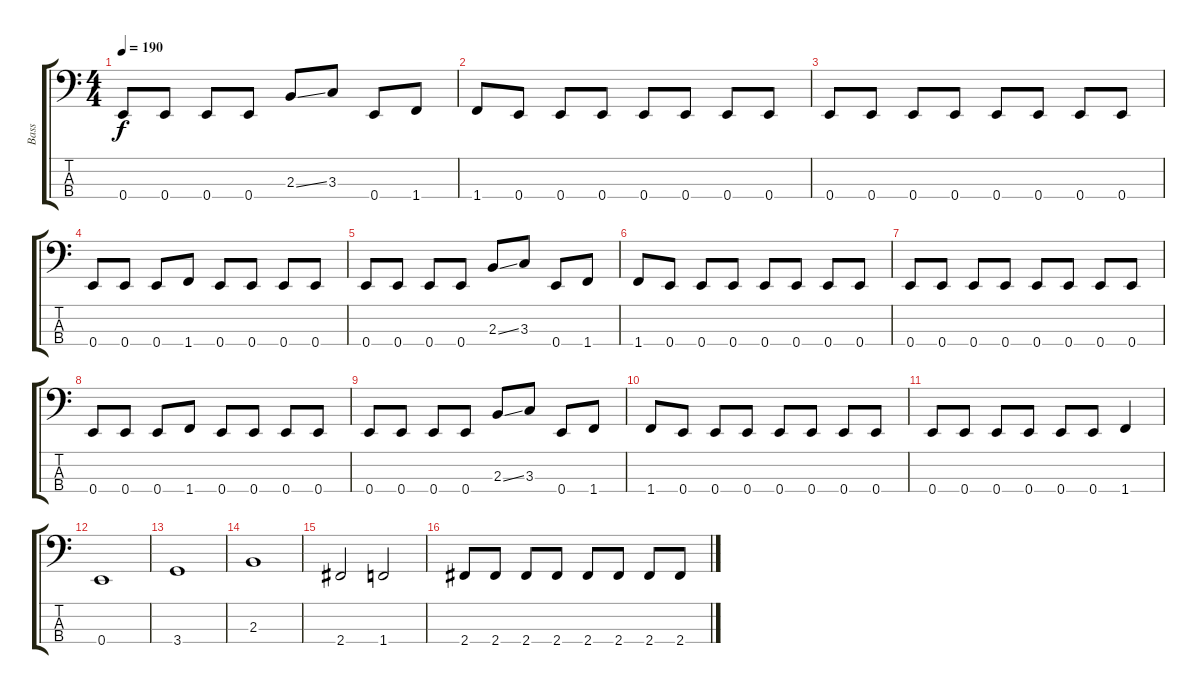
\track ("Bass" "Bass") {instrument electricbassfinger}
\staff {score tabs}
\tuning (G2 D2 A1 E1) {hide}
\ts (4 4)
\tempo 190
\clef f4
\ks c
0.4.8{dy f} 0.4.8 0.4.8 0.4.8 2.3{ss}.8 3.3.8 0.4.8 1.4.8 |
1.4.8 0.4.8 0.4.8 0.4.8 0.4.8 0.4.8 0.4.8 0.4.8 |
0.4.8 0.4.8 0.4.8 0.4.8 0.4.8 0.4.8 0.4.8 0.4.8 |
0.4.8 0.4.8 0.4.8 1.4.8 0.4.8 0.4.8 0.4.8 0.4.8 |
0.4.8 0.4.8 0.4.8 0.4.8 2.3{ss}.8 3.3.8 0.4.8 1.4.8 |
1.4.8 0.4.8 0.4.8 0.4.8 0.4.8 0.4.8 0.4.8 0.4.8 |
0.4.8 0.4.8 0.4.8 0.4.8 0.4.8 0.4.8 0.4.8 0.4.8 |
0.4.8 0.4.8 0.4.8 1.4.8 0.4.8 0.4.8 0.4.8 0.4.8 |
0.4.8 0.4.8 0.4.8 0.4.8 2.3{ss}.8 3.3.8 0.4.8 1.4.8 |
1.4.8 0.4.8 0.4.8 0.4.8 0.4.8 0.4.8 0.4.8 0.4.8 |
0.4.8 0.4.8 0.4.8 0.4.8 0.4.8 0.4.8 1.4.4 |
0.4.1 |
3.4.1 |
2.3.1 |
2.4.2 1.4.2 |
2.4.8 2.4.8 2.4.8 2.4.8 2.4.8 2.4.8 2.4.8 2.4.8
